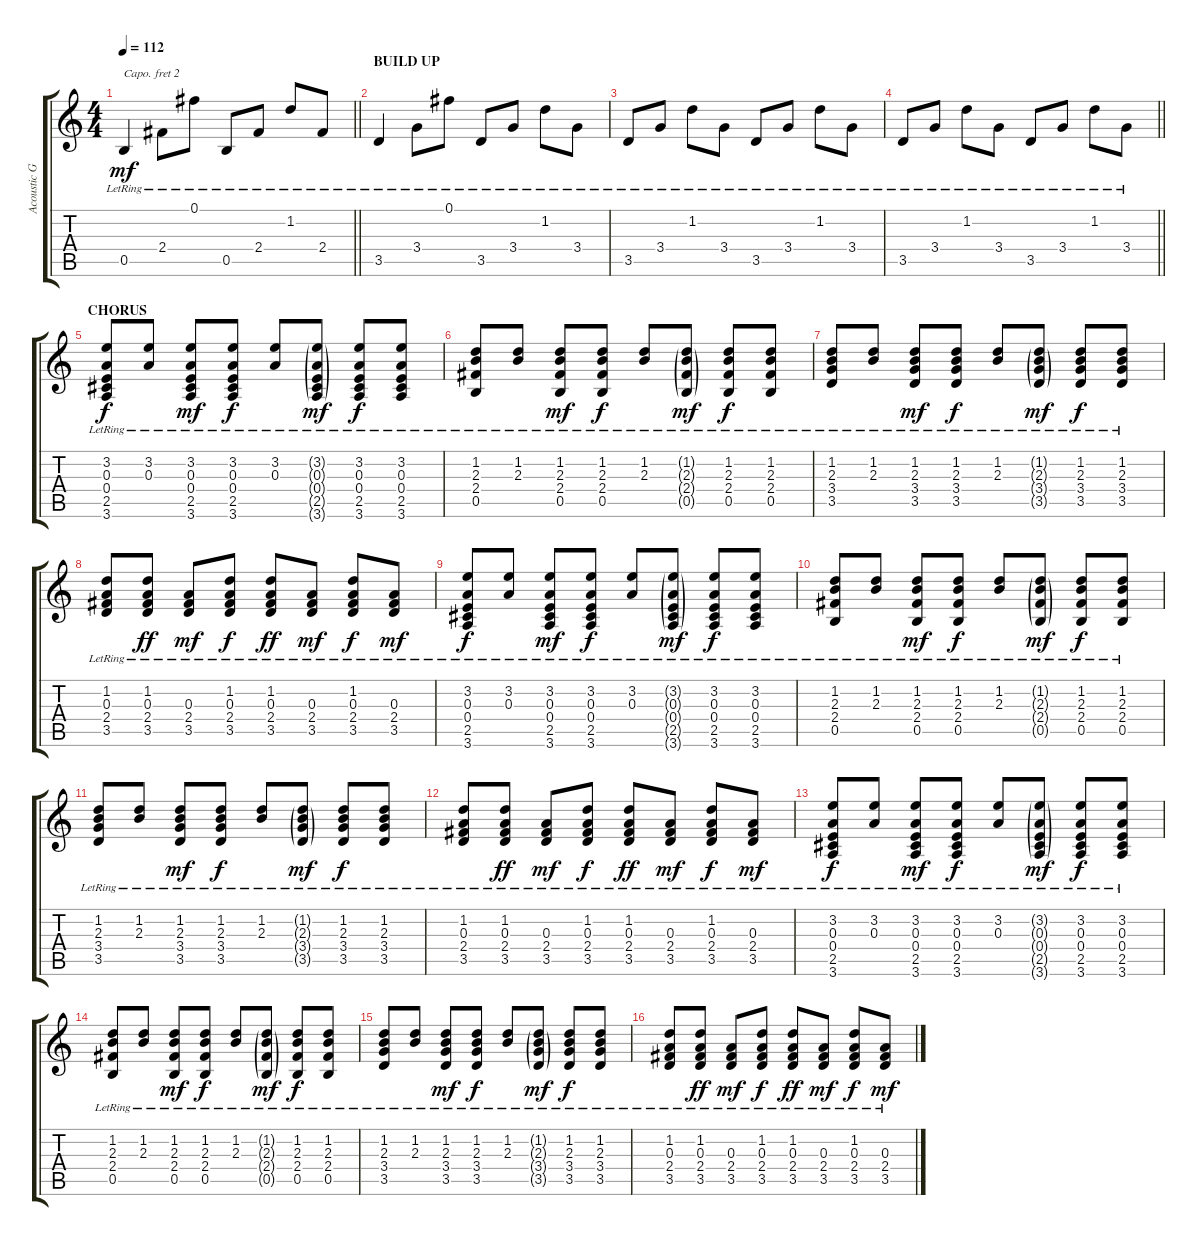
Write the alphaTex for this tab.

\track ("Acoustic Guitar #1" "Acoustic G") {instrument acousticguitarnylon}
\staff {score tabs}
\capo 2
\tuning (E4 B3 G3 D3 A2 E2) {hide}
\ts (4 4)
\tempo 112
\clef g2
\barLineRight lightlight
\ks c
0.5{lr}.4{dy mf} 2.4{lr}.8 0.1{lr}.8 0.5{lr}.8 2.4{lr}.8 1.2{lr}.8 2.4{lr}.8 |
\section ("" "BUILD UP")
3.5{lr}.4 3.4{lr}.8 0.1{lr}.8 3.5{lr}.8 3.4{lr}.8 1.2{lr}.8 3.4{lr}.8 |
3.5{lr}.8 3.4{lr}.8 1.2{lr}.8 3.4{lr}.8 3.5{lr}.8 3.4{lr}.8 1.2{lr}.8 3.4{lr}.8 |
\barLineRight lightlight
3.5{lr}.8 3.4{lr}.8 1.2{lr}.8 3.4{lr}.8 3.5{lr}.8 3.4{lr}.8 1.2{lr}.8 3.4{lr}.8 |
\section ("" "CHORUS")
(3.2{lr} 0.3{lr} 0.4{lr} 2.5{lr} 3.6{lr}).8{dy f} (3.2{lr} 0.3{lr}).8 (3.2{lr} 0.3{lr} 0.4{lr} 2.5{lr} 3.6{lr}).8{dy mf} (3.2{lr} 0.3{lr} 0.4{lr} 2.5{lr} 3.6{lr}).8{dy f} (3.2{lr} 0.3{lr}).8 (3.2{g lr} 0.3{g lr} 0.4{g lr} 2.5{g lr} 3.6{g lr}).8{dy mf} (3.2{lr} 0.3{lr} 0.4{lr} 2.5{lr} 3.6{lr}).8{dy f} (3.2{lr} 0.3{lr} 0.4{lr} 2.5{lr} 3.6{lr}).8 |
(1.2{lr} 2.3{lr} 2.4{lr} 0.5{lr}).8 (1.2{lr} 2.3{lr}).8 (1.2{lr} 2.3{lr} 2.4{lr} 0.5{lr}).8{dy mf} (1.2{lr} 2.3{lr} 2.4{lr} 0.5{lr}).8{dy f} (1.2{lr} 2.3{lr}).8 (1.2{g lr} 2.3{g lr} 2.4{g lr} 0.5{g lr}).8{dy mf} (1.2{lr} 2.3{lr} 2.4{lr} 0.5{lr}).8{dy f} (1.2{lr} 2.3{lr} 2.4{lr} 0.5{lr}).8 |
(1.2{lr} 2.3{lr} 3.4{lr} 3.5{lr}).8 (1.2{lr} 2.3{lr}).8 (1.2{lr} 2.3{lr} 3.4{lr} 3.5{lr}).8{dy mf} (1.2{lr} 2.3{lr} 3.4{lr} 3.5{lr}).8{dy f} (1.2{lr} 2.3{lr}).8 (1.2{g lr} 2.3{g lr} 3.4{g lr} 3.5{g lr}).8{dy mf} (1.2{lr} 2.3{lr} 3.4{lr} 3.5{lr}).8{dy f} (1.2{lr} 2.3{lr} 3.4{lr} 3.5{lr}).8 |
(1.2{lr} 0.3{lr} 2.4{lr} 3.5{lr}).8 (1.2{lr} 0.3{lr} 2.4{lr} 3.5{lr}).8{dy ff} (0.3{lr} 2.4{lr} 3.5{lr}).8{dy mf} (1.2{lr} 0.3{lr} 2.4{lr} 3.5{lr}).8{dy f} (1.2{lr} 0.3{lr} 2.4{lr} 3.5{lr}).8{dy ff} (0.3{lr} 2.4{lr} 3.5{lr}).8{dy mf} (1.2{lr} 0.3{lr} 2.4{lr} 3.5{lr}).8{dy f} (0.3{lr} 2.4{lr} 3.5{lr}).8{dy mf} |
(3.2{lr} 0.3{lr} 0.4{lr} 2.5{lr} 3.6{lr}).8{dy f} (3.2{lr} 0.3{lr}).8 (3.2{lr} 0.3{lr} 0.4{lr} 2.5{lr} 3.6{lr}).8{dy mf} (3.2{lr} 0.3{lr} 0.4{lr} 2.5{lr} 3.6{lr}).8{dy f} (3.2{lr} 0.3{lr}).8 (3.2{g lr} 0.3{g lr} 0.4{g lr} 2.5{g lr} 3.6{g lr}).8{dy mf} (3.2{lr} 0.3{lr} 0.4{lr} 2.5{lr} 3.6{lr}).8{dy f} (3.2{lr} 0.3{lr} 0.4{lr} 2.5{lr} 3.6{lr}).8 |
(1.2{lr} 2.3{lr} 2.4{lr} 0.5{lr}).8 (1.2{lr} 2.3{lr}).8 (1.2{lr} 2.3{lr} 2.4{lr} 0.5{lr}).8{dy mf} (1.2{lr} 2.3{lr} 2.4{lr} 0.5{lr}).8{dy f} (1.2{lr} 2.3{lr}).8 (1.2{g lr} 2.3{g lr} 2.4{g lr} 0.5{g lr}).8{dy mf} (1.2{lr} 2.3{lr} 2.4{lr} 0.5{lr}).8{dy f} (1.2{lr} 2.3{lr} 2.4{lr} 0.5{lr}).8 |
(1.2{lr} 2.3{lr} 3.4{lr} 3.5{lr}).8 (1.2{lr} 2.3{lr}).8 (1.2{lr} 2.3{lr} 3.4{lr} 3.5{lr}).8{dy mf} (1.2{lr} 2.3{lr} 3.4{lr} 3.5{lr}).8{dy f} (1.2{lr} 2.3{lr}).8 (1.2{g lr} 2.3{g lr} 3.4{g lr} 3.5{g lr}).8{dy mf} (1.2{lr} 2.3{lr} 3.4{lr} 3.5{lr}).8{dy f} (1.2{lr} 2.3{lr} 3.4{lr} 3.5{lr}).8 |
(1.2{lr} 0.3{lr} 2.4{lr} 3.5{lr}).8 (1.2{lr} 0.3{lr} 2.4{lr} 3.5{lr}).8{dy ff} (0.3{lr} 2.4{lr} 3.5{lr}).8{dy mf} (1.2{lr} 0.3{lr} 2.4{lr} 3.5{lr}).8{dy f} (1.2{lr} 0.3{lr} 2.4{lr} 3.5{lr}).8{dy ff} (0.3{lr} 2.4{lr} 3.5{lr}).8{dy mf} (1.2{lr} 0.3{lr} 2.4{lr} 3.5{lr}).8{dy f} (0.3{lr} 2.4{lr} 3.5{lr}).8{dy mf} |
(3.2{lr} 0.3{lr} 0.4{lr} 2.5{lr} 3.6{lr}).8{dy f} (3.2{lr} 0.3{lr}).8 (3.2{lr} 0.3{lr} 0.4{lr} 2.5{lr} 3.6{lr}).8{dy mf} (3.2{lr} 0.3{lr} 0.4{lr} 2.5{lr} 3.6{lr}).8{dy f} (3.2{lr} 0.3{lr}).8 (3.2{g lr} 0.3{g lr} 0.4{g lr} 2.5{g lr} 3.6{g lr}).8{dy mf} (3.2{lr} 0.3{lr} 0.4{lr} 2.5{lr} 3.6{lr}).8{dy f} (3.2{lr} 0.3{lr} 0.4{lr} 2.5{lr} 3.6{lr}).8 |
(1.2{lr} 2.3{lr} 2.4{lr} 0.5{lr}).8 (1.2{lr} 2.3{lr}).8 (1.2{lr} 2.3{lr} 2.4{lr} 0.5{lr}).8{dy mf} (1.2{lr} 2.3{lr} 2.4{lr} 0.5{lr}).8{dy f} (1.2{lr} 2.3{lr}).8 (1.2{g lr} 2.3{g lr} 2.4{g lr} 0.5{g lr}).8{dy mf} (1.2{lr} 2.3{lr} 2.4{lr} 0.5{lr}).8{dy f} (1.2{lr} 2.3{lr} 2.4{lr} 0.5{lr}).8 |
(1.2{lr} 2.3{lr} 3.4{lr} 3.5{lr}).8 (1.2{lr} 2.3{lr}).8 (1.2{lr} 2.3{lr} 3.4{lr} 3.5{lr}).8{dy mf} (1.2{lr} 2.3{lr} 3.4{lr} 3.5{lr}).8{dy f} (1.2{lr} 2.3{lr}).8 (1.2{g lr} 2.3{g lr} 3.4{g lr} 3.5{g lr}).8{dy mf} (1.2{lr} 2.3{lr} 3.4{lr} 3.5{lr}).8{dy f} (1.2{lr} 2.3{lr} 3.4{lr} 3.5{lr}).8 |
(1.2{lr} 0.3{lr} 2.4{lr} 3.5{lr}).8 (1.2{lr} 0.3{lr} 2.4{lr} 3.5{lr}).8{dy ff} (0.3{lr} 2.4{lr} 3.5{lr}).8{dy mf} (1.2{lr} 0.3{lr} 2.4{lr} 3.5{lr}).8{dy f} (1.2{lr} 0.3{lr} 2.4{lr} 3.5{lr}).8{dy ff} (0.3{lr} 2.4{lr} 3.5{lr}).8{dy mf} (1.2{lr} 0.3{lr} 2.4{lr} 3.5{lr}).8{dy f} (0.3{lr} 2.4{lr} 3.5{lr}).8{dy mf}
